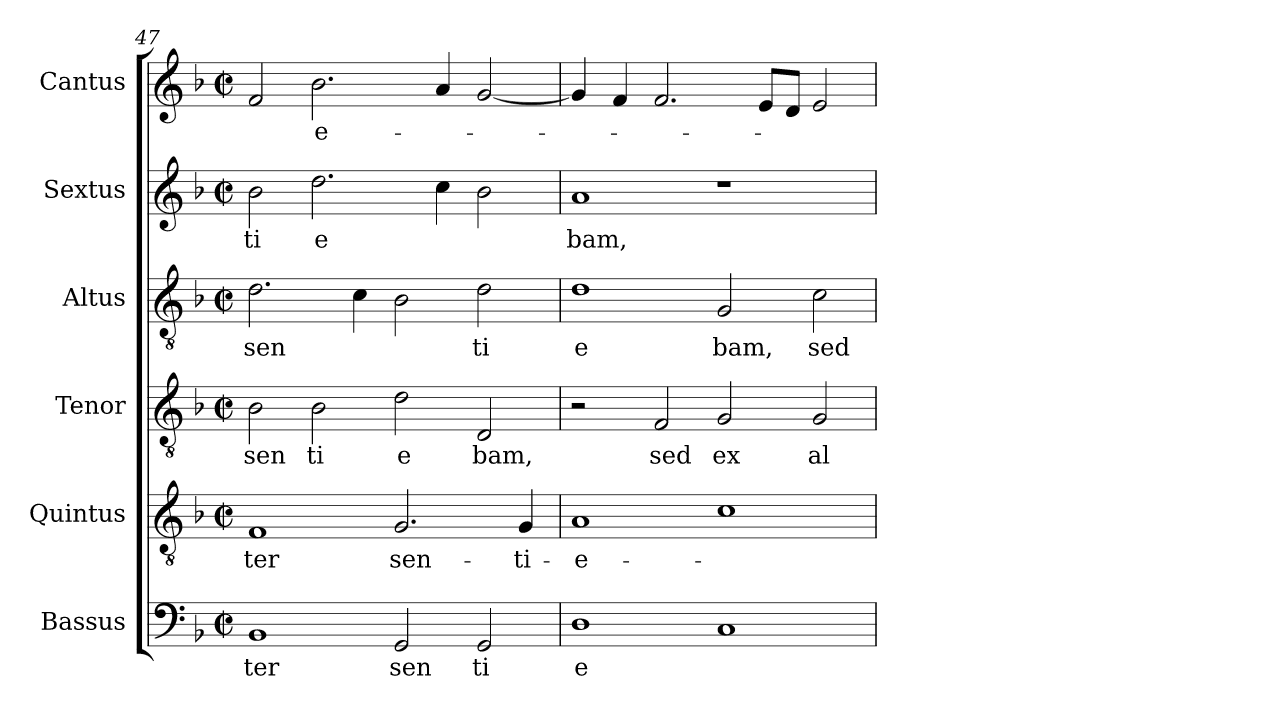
**kern	**text	**kern	**text	**kern	**text	**kern	**text	**kern	**text	**kern	**text
*part6	*part6	*part5	*part5	*part4	*part4	*part3	*part3	*part2	*part2	*part1	*part1
*staff6	*staff6	*staff5	*staff5	*staff4	*staff4	*staff3	*staff3	*staff2	*staff2	*staff1	*staff1
*I"Bassus	*	*I"Quintus	*	*I"Tenor	*	*I"Altus	*	*I"Sextus	*	*I"Cantus	*
*clefF4	*	*clefGv2	*	*clefGv2	*	*clefGv2	*	*clefG2	*	*clefG2	*
*k[b-]	*	*k[b-]	*	*k[b-]	*	*k[b-]	*	*k[b-]	*	*k[b-]	*
*F:	*	*F:	*	*F:	*	*F:	*	*F:	*	*F:	*
*M2/2	*	*M2/2	*	*M2/2	*	*M2/2	*	*M2/2	*	*M2/2	*
*met(c|)	*	*met(c|)	*	*met(c|)	*	*met(c|)	*	*met(c|)	*	*met(c|)	*
=47	=47	=47	=47	=47	=47	=47	=47	=47	=47	=47	=47
!	!LO:LY:b:cj	!	!LO:LY:b:cj	!	!LO:LY:b:cj	!	!LO:LY:b	!	!LO:LY:b:cj	!	!
1BB-	ter	1F	-ter	2B-\	sen	2.d\	sen	2b-\	ti	2f/	.
!	!	!	!	!	!LO:LY:b:cj	!	!	!	!LO:LY:b:cj	!	!LO:LY:b:cj
.	.	.	.	2B-\	ti	.	.	2.dd\	e	2.b-\	-e-
.	.	.	.	.	.	4c\	.	.	.	.	.
!	!LO:LY:b:cj	!	!LO:LY:b:cj	!	!LO:LY:b:cj	!	!	!	!	!	!
2GG/	sen	2.G/	sen-	2d\	e	2B-\	.	.	.	.	.
.	.	.	.	.	.	.	.	4cc\	.	4a/	.
!	!LO:LY:b:cj	!	!	!	!LO:LY:b:cj	!	!LO:LY:b:cj	!	!	!	!
2GG/	ti	.	.	2D/	bam,	2d\	ti	2b-\	.	[<2g/	.
!	!	!	!LO:LY:b:cj	!	!	!	!	!	!	!	!
.	.	4G/	-ti-	.	.	.	.	.	.	.	.
=48	=48	=48	=48	=48	=48	=48	=48	=48	=48	=48	=48
!	!LO:LY:b:rj	!	!LO:LY:b:rj	!	!	!	!LO:LY:b:cj	!	!LO:LY:b:cj	!	!
1D	e	1A	-e-	2r	.	1d	e	1a	bam,	4g/]	.
.	.	.	.	.	.	.	.	.	.	4f/	.
!	!	!	!	!	!LO:LY:b:cj	!	!	!	!	!	!
.	.	.	.	2F/	sed	.	.	.	.	2.f/	.
!	!	!	!	!	!LO:LY:b:cj	!	!LO:LY:b:cj	!	!	!	!
1C	.	1c	.	2G/	ex	2G/	bam,	1r	.	.	.
.	.	.	.	.	.	.	.	.	.	8e/L	.
.	.	.	.	.	.	.	.	.	.	8d/J	.
!	!	!	!	!	!LO:LY:b:cj	!	!LO:LY:b:cj	!	!	!	!
.	.	.	.	2G/	al	2c\	sed	.	.	2e/	.
=	=	=	=	=	=	=	=	=	=	=	=
*-	*-	*-	*-	*-	*-	*-	*-	*-	*-	*-	*-
